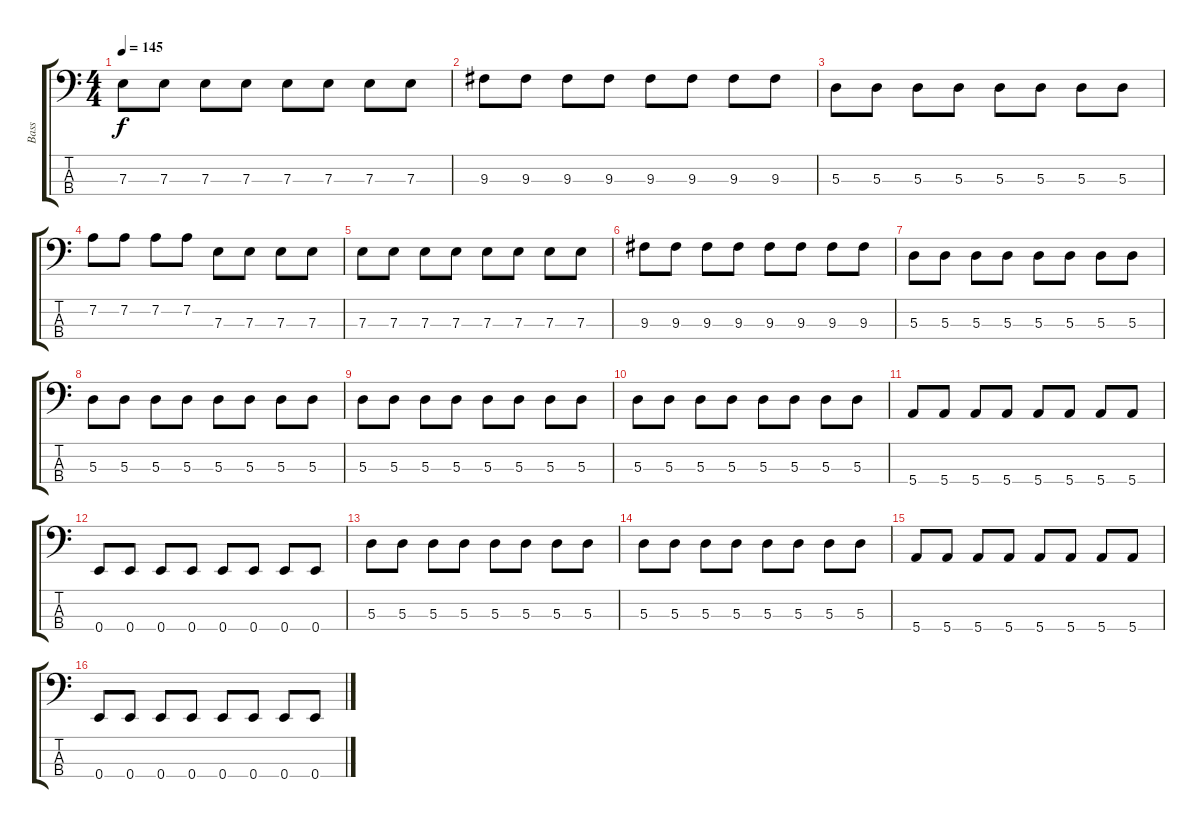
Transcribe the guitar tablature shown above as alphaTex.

\track ("Bass" "Bass") {instrument electricbasspick bank 255}
\staff {score tabs}
\tuning (G2 D2 A1 E1) {hide}
\ts (4 4)
\tempo 145
\clef f4
\ks c
7.3.8{dy f} 7.3.8 7.3.8 7.3.8 7.3.8 7.3.8 7.3.8 7.3.8 |
9.3.8 9.3.8 9.3.8 9.3.8 9.3.8 9.3.8 9.3.8 9.3.8 |
5.3.8 5.3.8 5.3.8 5.3.8 5.3.8 5.3.8 5.3.8 5.3.8 |
7.2.8 7.2.8 7.2.8 7.2.8 7.3.8 7.3.8 7.3.8 7.3.8 |
7.3.8 7.3.8 7.3.8 7.3.8 7.3.8 7.3.8 7.3.8 7.3.8 |
9.3.8 9.3.8 9.3.8 9.3.8 9.3.8 9.3.8 9.3.8 9.3.8 |
5.3.8 5.3.8 5.3.8 5.3.8 5.3.8 5.3.8 5.3.8 5.3.8 |
5.3.8 5.3.8 5.3.8 5.3.8 5.3.8 5.3.8 5.3.8 5.3.8 |
5.3.8 5.3.8 5.3.8 5.3.8 5.3.8 5.3.8 5.3.8 5.3.8 |
5.3.8 5.3.8 5.3.8 5.3.8 5.3.8 5.3.8 5.3.8 5.3.8 |
5.4.8 5.4.8 5.4.8 5.4.8 5.4.8 5.4.8 5.4.8 5.4.8 |
0.4.8 0.4.8 0.4.8 0.4.8 0.4.8 0.4.8 0.4.8 0.4.8 |
5.3.8 5.3.8 5.3.8 5.3.8 5.3.8 5.3.8 5.3.8 5.3.8 |
5.3.8 5.3.8 5.3.8 5.3.8 5.3.8 5.3.8 5.3.8 5.3.8 |
5.4.8 5.4.8 5.4.8 5.4.8 5.4.8 5.4.8 5.4.8 5.4.8 |
0.4.8 0.4.8 0.4.8 0.4.8 0.4.8 0.4.8 0.4.8 0.4.8
